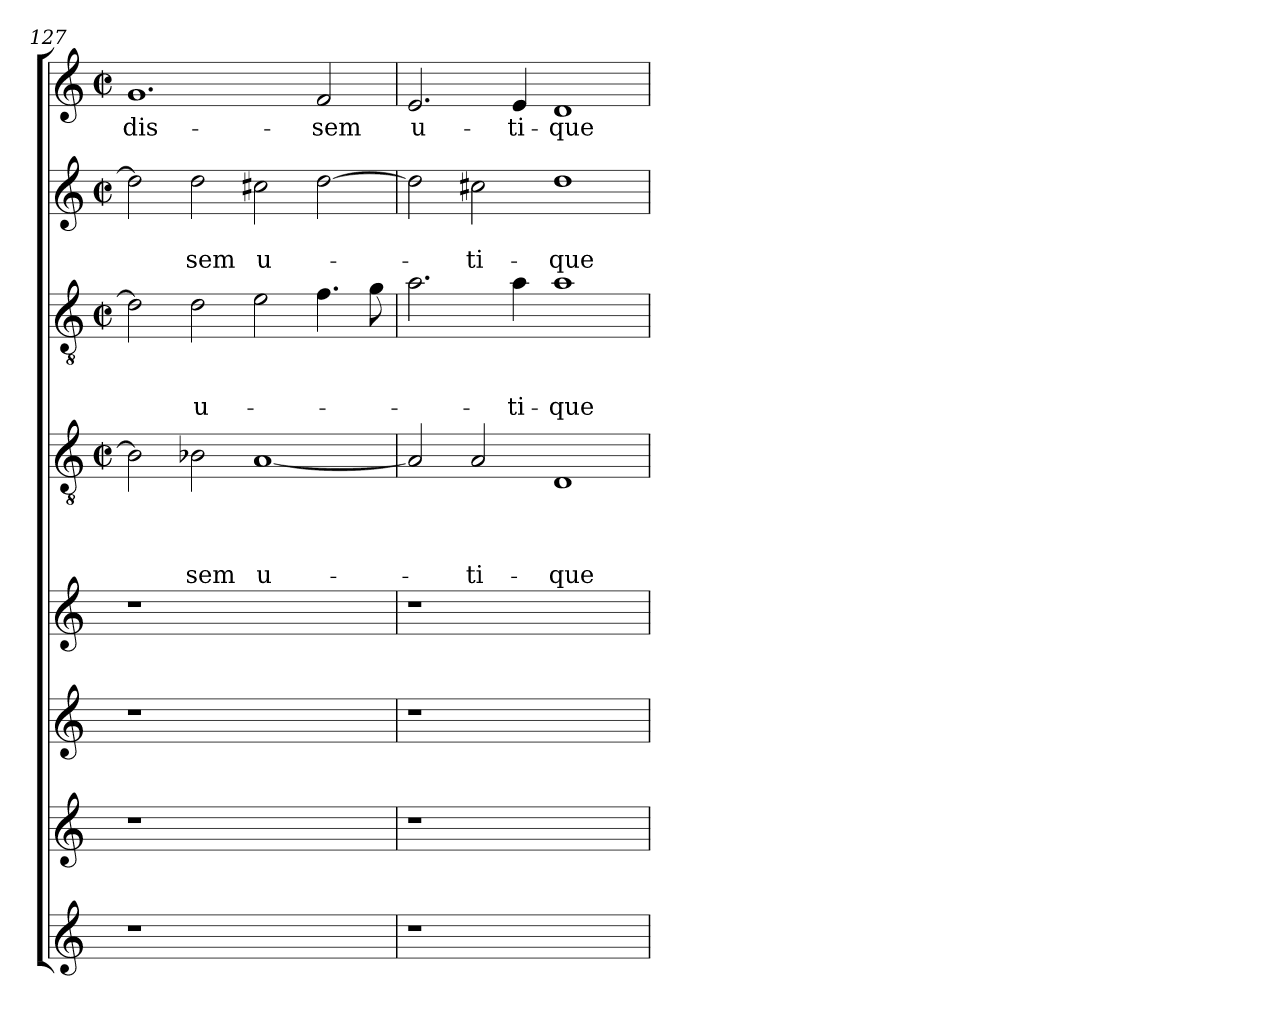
**kern	**kern	**kern	**kern	**kern	**text	**text	**text	**text	**kern	**text	**text	**text	**kern	**text	**text	**kern	**text
*part8	*part7	*part6	*part5	*part4	*part4	*part4	*part4	*part4	*part3	*part3	*part3	*part3	*part2	*part2	*part2	*part1	*part1
*staff8	*staff7	*staff6	*staff5	*staff4	*staff4	*staff4	*staff4	*staff4	*staff3	*staff3	*staff3	*staff3	*staff2	*staff2	*staff2	*staff1	*staff1
*clefG2	*clefG2	*clefG2	*clefG2	*clefGv2	*	*	*	*	*clefGv2	*	*	*	*clefG2	*	*	*clefG2	*
*k[]	*k[]	*k[]	*k[]	*k[]	*	*	*	*	*k[]	*	*	*	*k[]	*	*	*k[]	*
*C:	*C:	*C:	*C:	*C:	*	*	*	*	*C:	*	*	*	*C:	*	*	*C:	*
*	*	*	*	*M2/2	*	*	*	*	*M2/2	*	*	*	*M2/2	*	*	*M2/2	*
*	*	*	*	*met(c|)	*	*	*	*	*met(c|)	*	*	*	*met(c|)	*	*	*met(c|)	*
=127	=127	=127	=127	=127	=127	=127	=127	=127	=127	=127	=127	=127	=127	=127	=127	=127	=127
!	!	!	!	!	!	!	!	!	!	!	!	!	!	!	!	!	!LO:LY:b
1r	1r	1r	1r	2B-\]	.	.	.	.	2d\]	.	.	.	2dd\]	.	.	1.g	-dis-
!	!	!	!	!	!	!	!	!LO:LY:b	!	!	!	!LO:LY:b	!	!	!LO:LY:b	!	!
.	.	.	.	2B-X\	.	.	.	-sem	2d\	.	.	u-	2dd\	.	-sem	.	.
!	!	!	!	!	!	!	!	!LO:LY:b	!	!	!	!	!	!	!LO:LY:b	!	!
1ryy	1ryy	1ryy	1ryy	[<1A	.	.	.	u-	2e\	.	.	.	2cc#X\	.	u-	.	.
!	!	!	!	!	!	!	!	!	!	!	!	!	!	!	!	!	!LO:LY:b
.	.	.	.	.	.	.	.	.	4.f\	.	.	.	[>2dd\	.	.	2f/	-sem
.	.	.	.	.	.	.	.	.	8g\	.	.	.	.	.	.	.	.
=128	=128	=128	=128	=128	=128	=128	=128	=128	=128	=128	=128	=128	=128	=128	=128	=128	=128
!	!	!	!	!	!	!	!	!	!	!	!	!	!	!	!	!	!LO:LY:b
1r	1r	1r	1r	2A/]	.	.	.	.	2.a\	.	.	.	2dd\]	.	.	2.e/	u-
!	!	!	!	!	!	!	!	!LO:LY:b	!	!	!	!	!	!	!LO:LY:b	!	!
.	.	.	.	2A/	.	.	.	-ti-	.	.	.	.	2cc#X\	.	-ti-	.	.
!	!	!	!	!	!	!	!	!	!	!	!	!LO:LY:b	!	!	!	!	!LO:LY:b
.	.	.	.	.	.	.	.	.	4a\	.	.	-ti-	.	.	.	4e/	-ti-
!	!	!	!	!	!	!	!	!LO:LY:b	!	!	!	!LO:LY:b	!	!	!LO:LY:b	!	!LO:LY:b
1ryy	1ryy	1ryy	1ryy	1D	.	.	.	-que	1a	.	.	-que	1dd	.	-que	1d	-que
=	=	=	=	=	=	=	=	=	=	=	=	=	=	=	=	=	=
*-	*-	*-	*-	*-	*-	*-	*-	*-	*-	*-	*-	*-	*-	*-	*-	*-	*-
